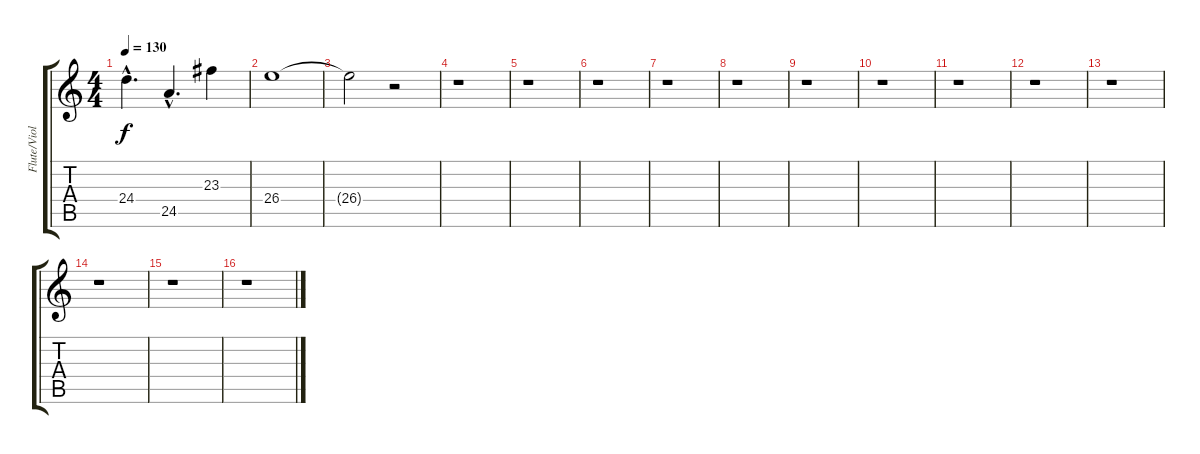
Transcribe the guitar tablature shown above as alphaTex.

\track ("Flute/Violin/Timpani" "Flute/Viol") {instrument flute}
\staff {score tabs}
\tuning (E4 B3 G3 D3 A2 E2) {hide}
\ts (4 4)
\tempo 130
\clef g2
\ks c
24.4{hac}.4{d dy f} 24.5{hac}.4{d} 23.3.4 |
26.4.1 |
26.4{t}.2 r.2 |
r.1 |
r.1 |
r.1 |
r.1 |
r.1 |
r.1 |
r.1 |
r.1 |
r.1 |
r.1 |
r.1 |
r.1 |
r.1
